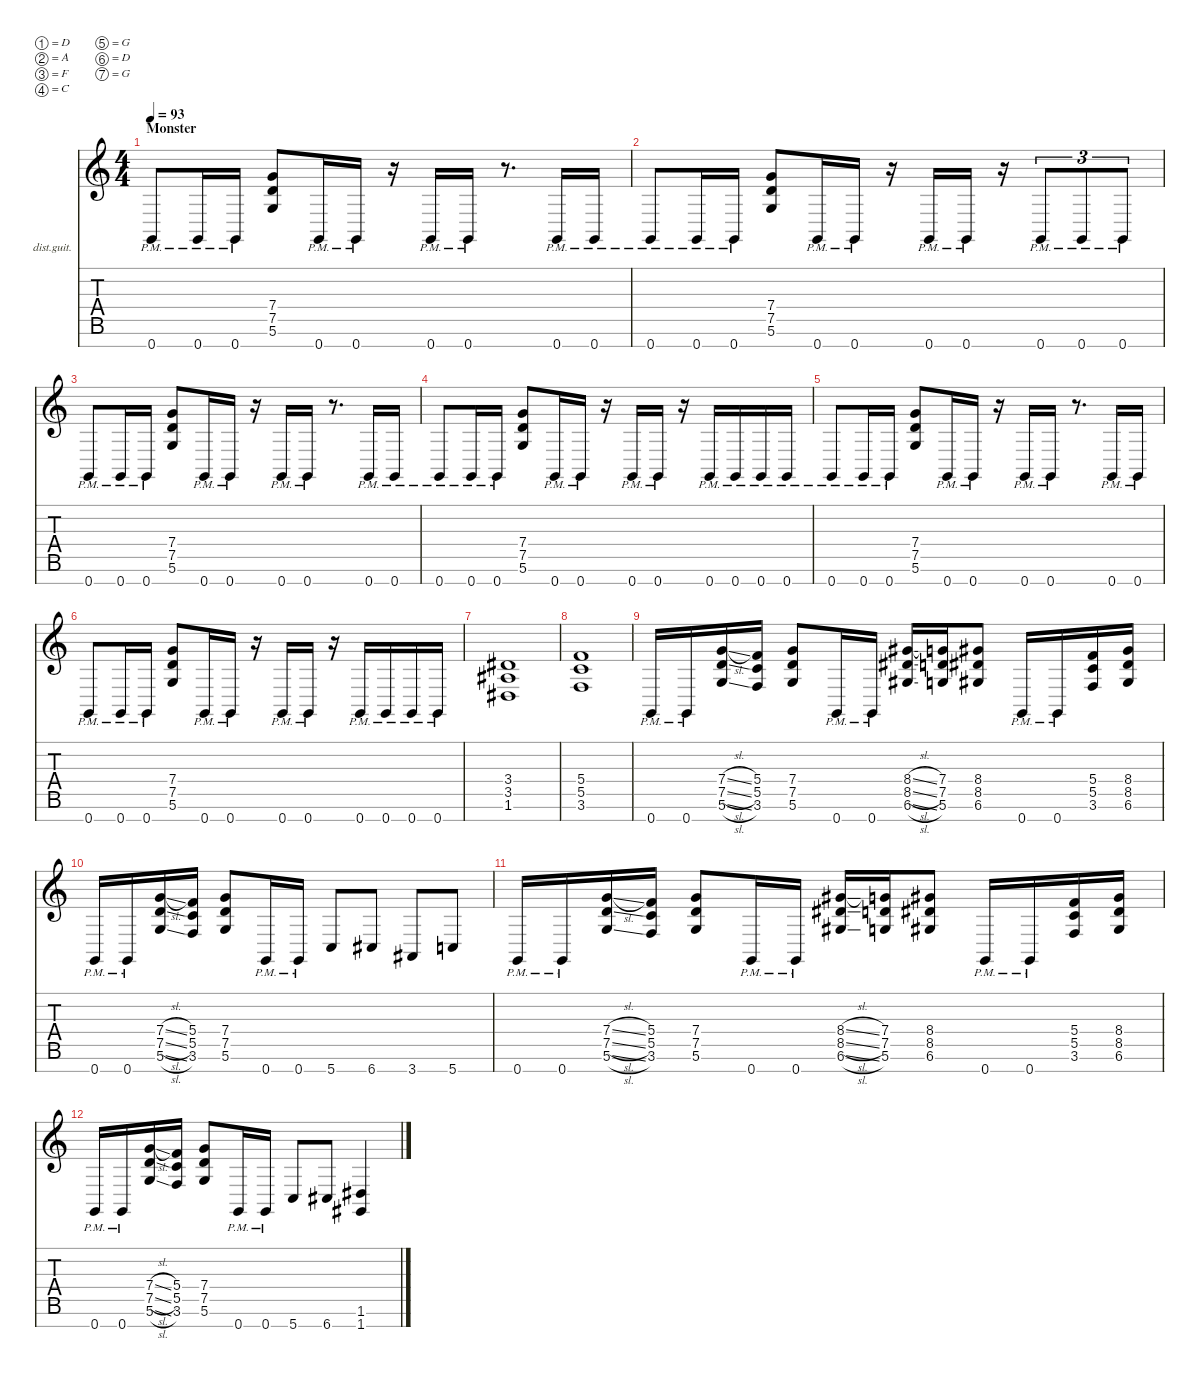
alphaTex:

\defaultSystemsLayout 2
\hideDynamics
\bracketExtendMode nobrackets
\firstSystemTrackNameOrientation horizontal
\otherSystemsTrackNameOrientation horizontal
\track ("Rhytm" "dist.guit.") {defaultSystemsLayout 2 solo instrument distortionguitar}
\staff {score tabs}
\tuning (D4 A3 F3 C3 G2 D2 G1)
\ts (4 4)
\section ("" "Monster")
\tempo 93
\clef g2
\ks c
0.7{pm}.8{dy mf beam Up} 0.7{pm}.16{beam Up} 0.7{pm}.16{beam Up} (5.6 7.5 7.4).8{beam Up} 0.7{pm}.16{beam Up} 0.7{pm}.16{beam Up} r.16{beam Up} 0.7{pm}.16{beam Up} 0.7{pm}.16{beam Up} r.8{d beam Up} 0.7{pm}.16{beam Up} 0.7{pm}.16{beam Up} |
0.7{pm}.8{beam Up} 0.7{pm}.16{beam Up} 0.7{pm}.16{beam Up} (5.6 7.5 7.4).8{beam Up} 0.7{pm}.16{beam Up} 0.7{pm}.16{beam Up} r.16{beam Up} 0.7{pm}.16{beam Up} 0.7{pm}.16{beam Up} r.16{beam Up} 0.7{pm}.8{tu (3 2) beam Up} 0.7{pm}.8{tu (3 2) beam Up} 0.7{pm}.8{tu (3 2) beam Up} |
0.7{pm}.8{beam Up} 0.7{pm}.16{beam Up} 0.7{pm}.16{beam Up} (5.6 7.5 7.4).8{beam Up} 0.7{pm}.16{beam Up} 0.7{pm}.16{beam Up} r.16{beam Up} 0.7{pm}.16{beam Up} 0.7{pm}.16{beam Up} r.8{d beam Up} 0.7{pm}.16{beam Up} 0.7{pm}.16{beam Up} |
0.7{pm}.8{beam Up} 0.7{pm}.16{beam Up} 0.7{pm}.16{beam Up} (5.6 7.5 7.4).8{beam Up} 0.7{pm}.16{beam Up} 0.7{pm}.16{beam Up} r.16{beam Up} 0.7{pm}.16{beam Up} 0.7{pm}.16{beam Up} r.16{beam Up} 0.7{pm}.16{beam Up} 0.7{pm}.16{beam Up} 0.7{pm}.16{beam Up} 0.7{pm}.16{beam Up} |
0.7{pm}.8{beam Up} 0.7{pm}.16{beam Up} 0.7{pm}.16{beam Up} (5.6 7.5 7.4).8{beam Up} 0.7{pm}.16{beam Up} 0.7{pm}.16{beam Up} r.16{beam Up} 0.7{pm}.16{beam Up} 0.7{pm}.16{beam Up} r.8{d beam Up} 0.7{pm}.16{beam Up} 0.7{pm}.16{beam Up} |
0.7{pm}.8{beam Up} 0.7{pm}.16{beam Up} 0.7{pm}.16{beam Up} (5.6 7.5 7.4).8{beam Up} 0.7{pm}.16{beam Up} 0.7{pm}.16{beam Up} r.16{beam Up} 0.7{pm}.16{beam Up} 0.7{pm}.16{beam Up} r.16{beam Up} 0.7{pm}.16{beam Up} 0.7{pm}.16{beam Up} 0.7{pm}.16{beam Up} 0.7{pm}.16{beam Up} |
(1.6{acc #} 3.5{acc #} 3.4{acc #}).1{beam Up} |
(3.6 5.5 5.4).1{beam Up} |
0.7{pm}.16{beam Up} 0.7{pm}.16{beam Up} (5.6{sl} 7.5{sl} 7.4{sl}).16{beam Up} (3.6 5.5 5.4).16{beam Up} (5.6 7.5 7.4).8{beam Up} 0.7{pm}.16{beam Up} 0.7{pm}.16{beam Up} (6.6{sl acc #} 8.5{sl acc #} 8.4{sl acc #}).16{beam Up} (5.6 7.5 7.4).16{beam Up} (6.6{acc #} 8.5{acc #} 8.4{acc #}).8{beam Up} 0.7{pm}.16{beam Up} 0.7{pm}.16{beam Up} (3.6 5.5 5.4).16{beam Up} (6.6{acc #} 8.5{acc #} 8.4{acc #}).16{beam Up} |
0.7{pm}.16{beam Up} 0.7{pm}.16{beam Up} (5.6{sl} 7.5{sl} 7.4{sl}).16{beam Up} (3.6 5.5 5.4).16{beam Up} (5.6 7.5 7.4).8{beam Up} 0.7{pm}.16{beam Up} 0.7{pm}.16{beam Up} 5.7.8{beam Up} 6.7{acc #}.8{beam Up} 3.7{acc #}.8{beam Up} 5.7.8{beam Up} |
0.7{pm}.16{beam Up} 0.7{pm}.16{beam Up} (5.6{sl} 7.5{sl} 7.4{sl}).16{beam Up} (3.6 5.5 5.4).16{beam Up} (5.6 7.5 7.4).8{beam Up} 0.7{pm}.16{beam Up} 0.7{pm}.16{beam Up} (6.6{sl acc #} 8.5{sl acc #} 8.4{sl acc #}).16{beam Up} (5.6 7.5 7.4).16{beam Up} (6.6{acc #} 8.5{acc #} 8.4{acc #}).8{beam Up} 0.7{pm}.16{beam Up} 0.7{pm}.16{beam Up} (3.6 5.5 5.4).16{beam Up} (6.6{acc #} 8.5{acc #} 8.4{acc #}).16{beam Up} |
0.7{pm}.16{beam Up} 0.7{pm}.16{beam Up} (5.6{sl} 7.5{sl} 7.4{sl}).16{beam Up} (3.6 5.5 5.4).16{beam Up} (5.6 7.5 7.4).8{beam Up} 0.7{pm}.16{beam Up} 0.7{pm}.16{beam Up} 5.7.8{beam Up} 6.7{acc #}.8{beam Up} (1.7{acc #} 1.6{acc #}).4{beam Up}
